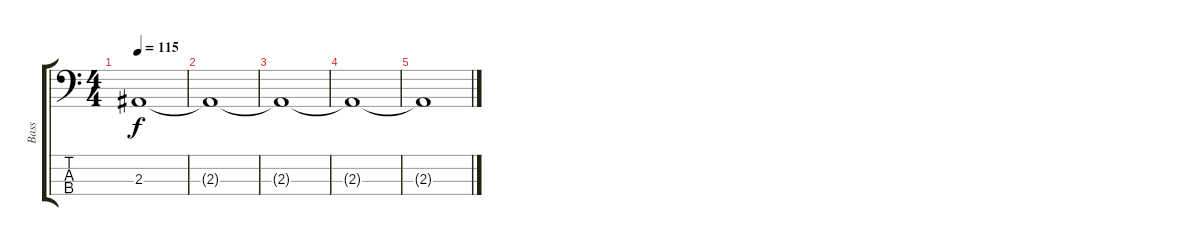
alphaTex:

\track ("Bass" "Bass") {instrument electricbassfinger}
\staff {score tabs}
\tuning (Gb2 Db2 Ab1 Eb1) {hide}
\ts (4 4)
\tempo 115
\clef f4
\ks c
2.3.1{dy f} |
2.3{t}.1 |
2.3{t}.1 |
2.3{t}.1 |
2.3{t}.1
